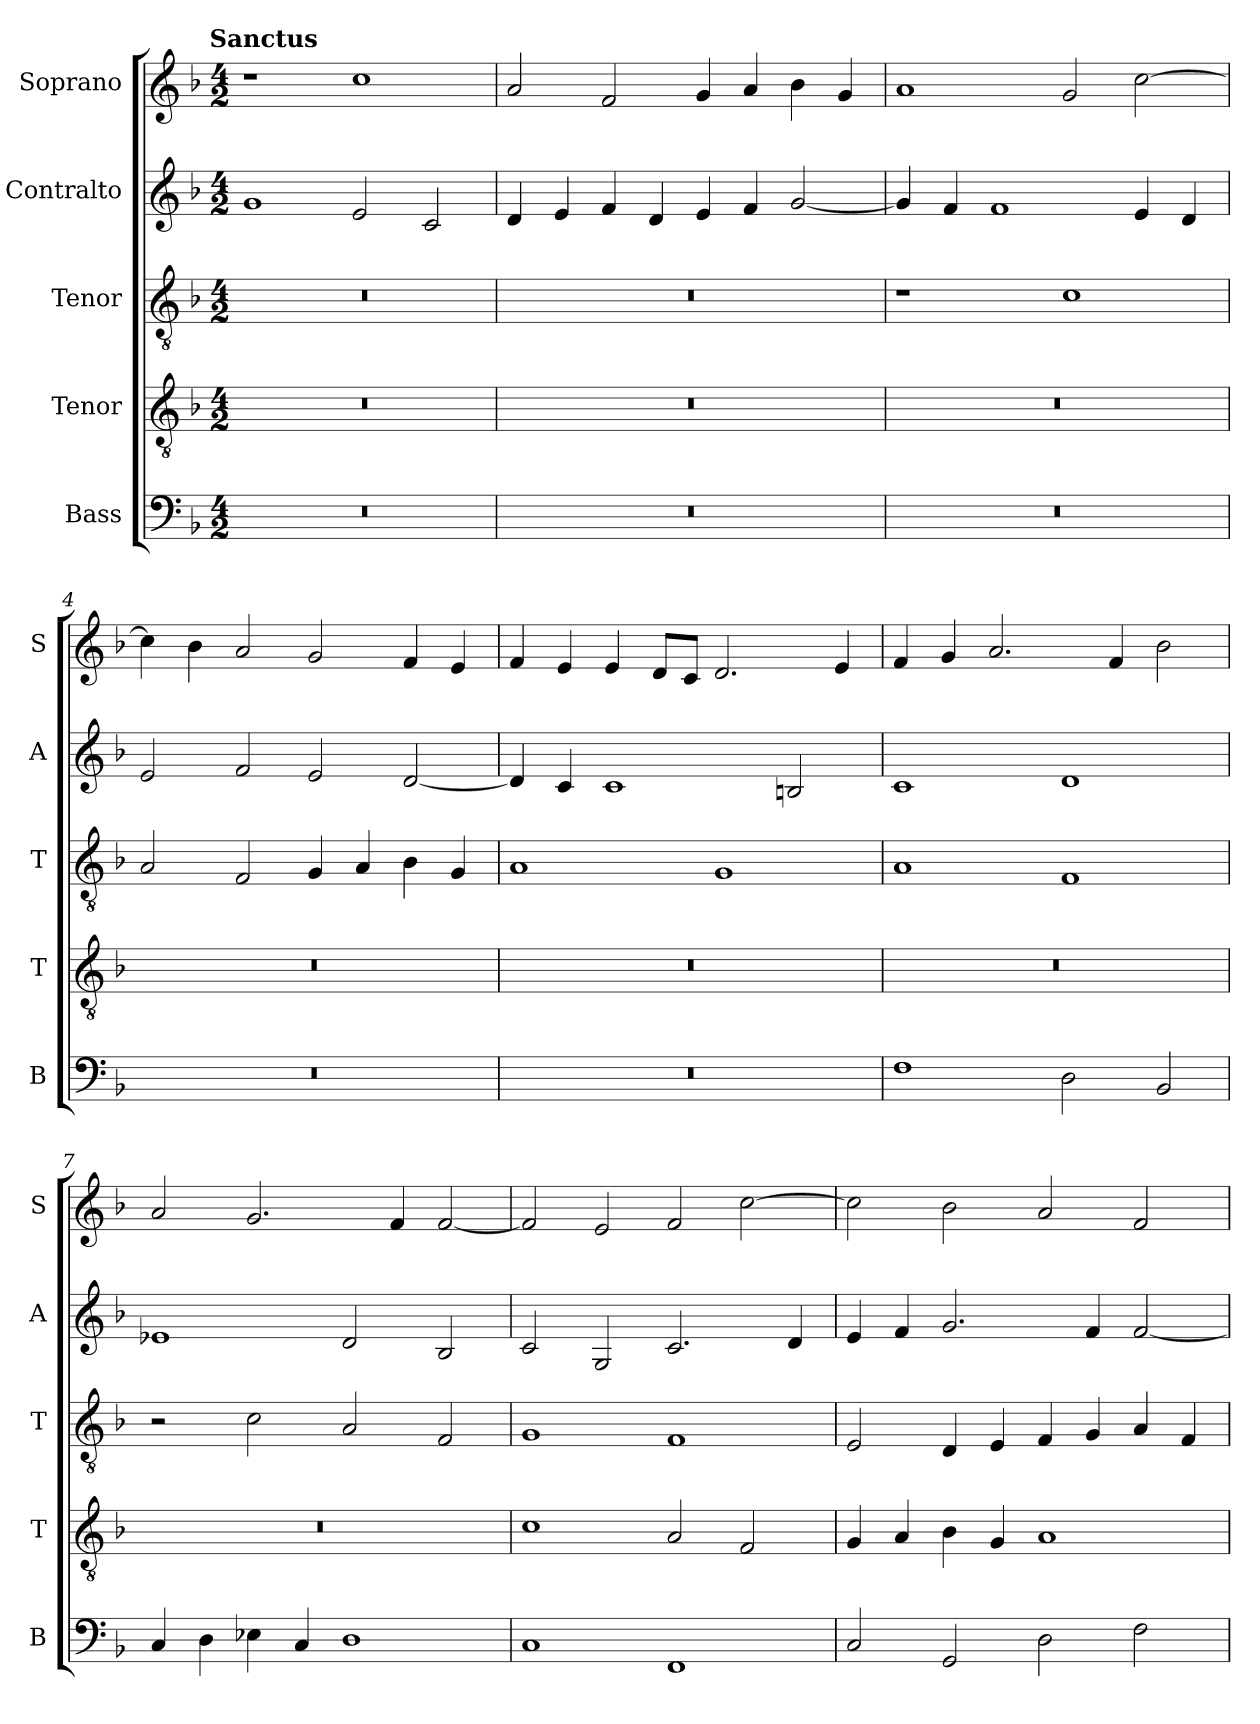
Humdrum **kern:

**kern	**kern	**kern	**kern	**kern
*part5	*part4	*part3	*part2	*part1
*staff5	*staff4	*staff3	*staff2	*staff1
*I"Bass	*I"Tenor	*I"Tenor	*I"Contralto	*I"Soprano
*I'B	*I'T	*I'T	*I'A	*I'S
*clefF4	*clefGv2	*clefGv2	*clefG2	*clefG2
*k[b-]	*k[b-]	*k[b-]	*k[b-]	*k[b-]
*F:ion	*F:ion	*F:ion	*F:ion	*F:ion
!!LO:TX:omd:t=Sanctus
*M4/2	*M4/2	*M4/2	*M4/2	*M4/2
=1	=1	=1	=1	=1
0r	0r	0r	1g	1r
.	.	.	2e	1cc
.	.	.	2c	.
=2	=2	=2	=2	=2
0r	0r	0r	4d	2a
.	.	.	4e	.
.	.	.	4f	2f
.	.	.	4d	.
.	.	.	4e	4g
.	.	.	4f	4a
.	.	.	[2g	4b-
.	.	.	.	4g
=3	=3	=3	=3	=3
0r	0r	1r	4g]	1a
.	.	.	4f	.
.	.	.	1f	.
.	.	1c	.	2g
.	.	.	4e	[2cc
.	.	.	4d	.
=4	=4	=4	=4	=4
0r	0r	2A	2e	4cc]
.	.	.	.	4b-
.	.	2F	2f	2a
.	.	4G	2e	2g
.	.	4A	.	.
.	.	4B-	[2d	4f
.	.	4G	.	4e
=5	=5	=5	=5	=5
0r	0r	1A	4d]	4f
.	.	.	4c	4e
.	.	.	1c	4e
.	.	.	.	8d/L
.	.	.	.	8c/J
.	.	1G	.	2.d
.	.	.	2Bn	.
.	.	.	.	4e
=6	=6	=6	=6	=6
1F	0r	1A	1c	4f
.	.	.	.	4g
.	.	.	.	2.a
2D	.	1F	1d	.
.	.	.	.	4f
2BB-	.	.	.	2b-
=7	=7	=7	=7	=7
4C	0r	2r	1e-X	2a
4D	.	.	.	.
4E-X	.	2c	.	2.g
4C	.	.	.	.
1D	.	2A	2d	.
.	.	.	.	4f
.	.	2F	2B-	[2f
=8	=8	=8	=8	=8
1C	1c	1G	2c	2f]
.	.	.	2G	2e
1FF	2A	1F	2.c	2f
.	2F	.	.	[2cc
.	.	.	4d	.
=9	=9	=9	=9	=9
2C	4G	2E	4e	2cc]
.	4A	.	4f	.
2GG	4B-	4D	2.g	2b-
.	4G	4E	.	.
2D	1A	4F	.	2a
.	.	4G	4f	.
2F	.	4A	[2f	2f
.	.	4F	.	.
=	=	=	=	=
*-	*-	*-	*-	*-
